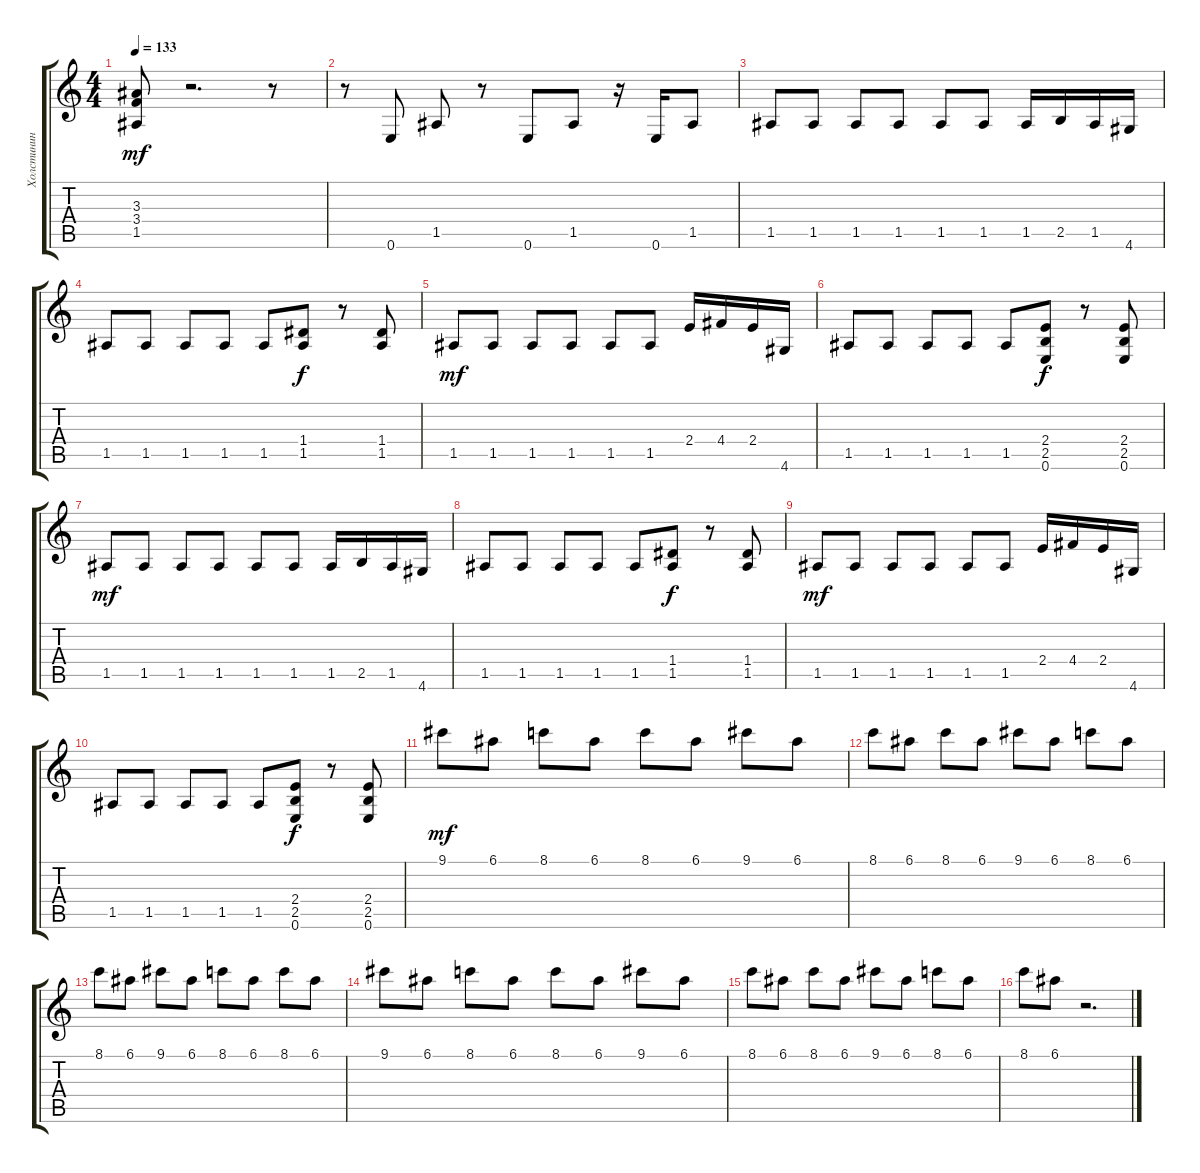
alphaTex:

\track ("Холстинин" "Холстинин") {instrument distortionguitar}
\staff {score tabs}
\tuning (E4 B3 G3 D3 A2 E2) {hide}
\ts (4 4)
\tempo 133
\clef g2
\ks c
(3.3 3.4 1.5).8{dy mf} r.2{d} r.8 |
r.8 0.6.8 1.5.8 r.8 0.6.8 1.5.8 r.16 0.6.16 1.5.8 |
1.5.8 1.5.8 1.5.8 1.5.8 1.5.8 1.5.8 1.5.16 2.5.16 1.5.16 4.6.16 |
1.5.8 1.5.8 1.5.8 1.5.8 1.5.8 (1.4 1.5).8{dy f} r.8 (1.4 1.5).8 |
1.5.8{dy mf} 1.5.8 1.5.8 1.5.8 1.5.8 1.5.8 2.4.16 4.4.16 2.4.16 4.6.16 |
1.5.8 1.5.8 1.5.8 1.5.8 1.5.8 (2.4 2.5 0.6).8{dy f} r.8 (2.4 2.5 0.6).8 |
1.5.8{dy mf} 1.5.8 1.5.8 1.5.8 1.5.8 1.5.8 1.5.16 2.5.16 1.5.16 4.6.16 |
1.5.8 1.5.8 1.5.8 1.5.8 1.5.8 (1.4 1.5).8{dy f} r.8 (1.4 1.5).8 |
1.5.8{dy mf} 1.5.8 1.5.8 1.5.8 1.5.8 1.5.8 2.4.16 4.4.16 2.4.16 4.6.16 |
1.5.8 1.5.8 1.5.8 1.5.8 1.5.8 (2.4 2.5 0.6).8{dy f} r.8 (2.4 2.5 0.6).8 |
9.1.8{dy mf} 6.1.8 8.1.8 6.1.8 8.1.8 6.1.8 9.1.8 6.1.8 |
8.1.8 6.1.8 8.1.8 6.1.8 9.1.8 6.1.8 8.1.8 6.1.8 |
8.1.8 6.1.8 9.1.8 6.1.8 8.1.8 6.1.8 8.1.8 6.1.8 |
9.1.8 6.1.8 8.1.8 6.1.8 8.1.8 6.1.8 9.1.8 6.1.8 |
8.1.8 6.1.8 8.1.8 6.1.8 9.1.8 6.1.8 8.1.8 6.1.8 |
8.1.8 6.1.8 r.2{d}
